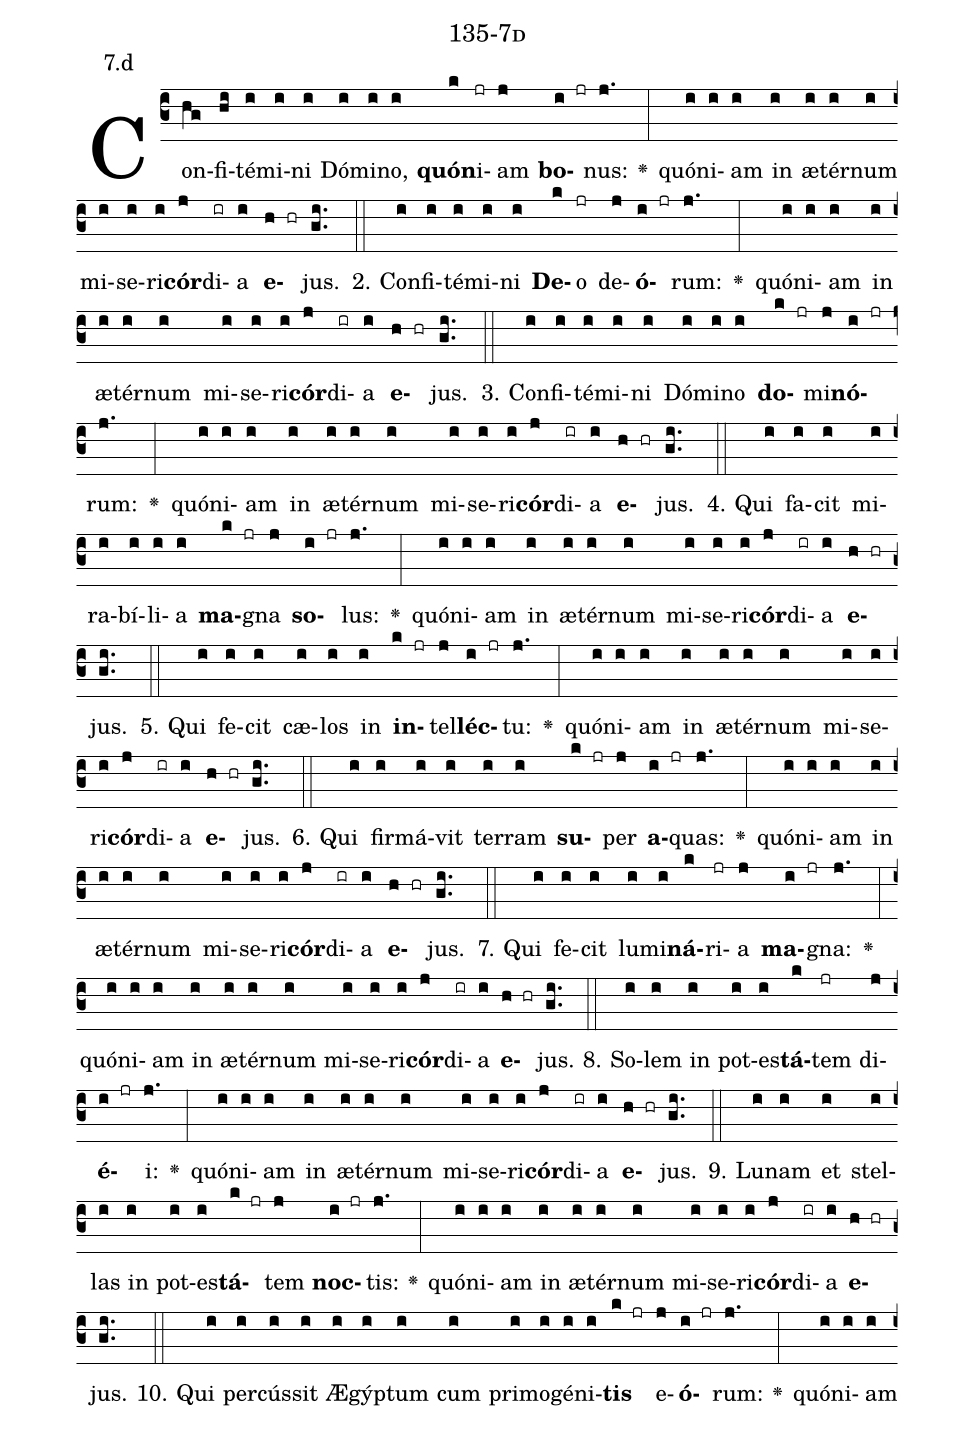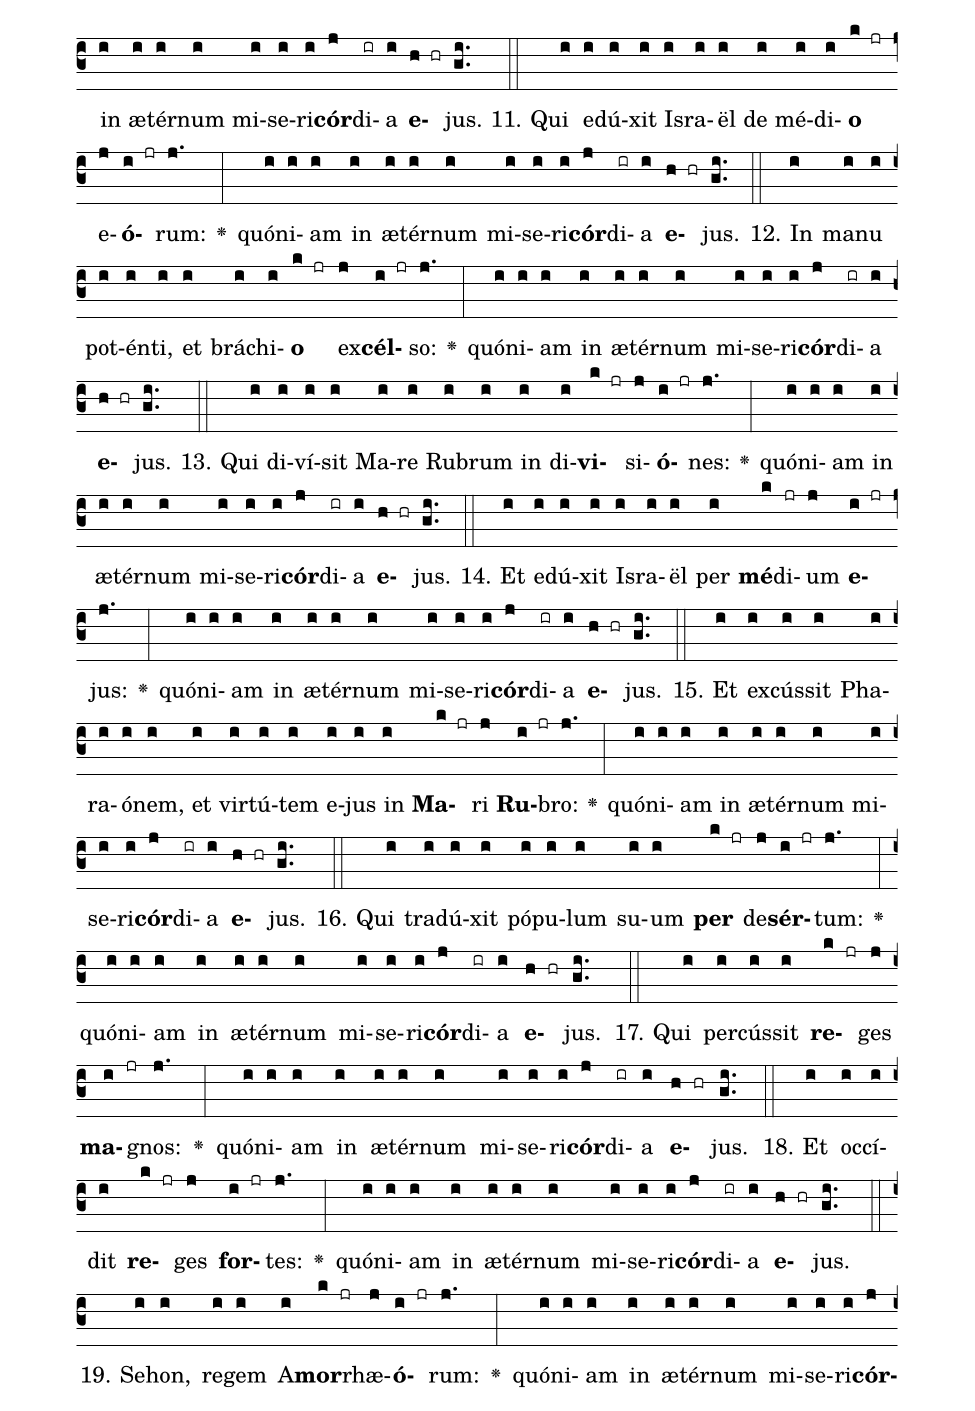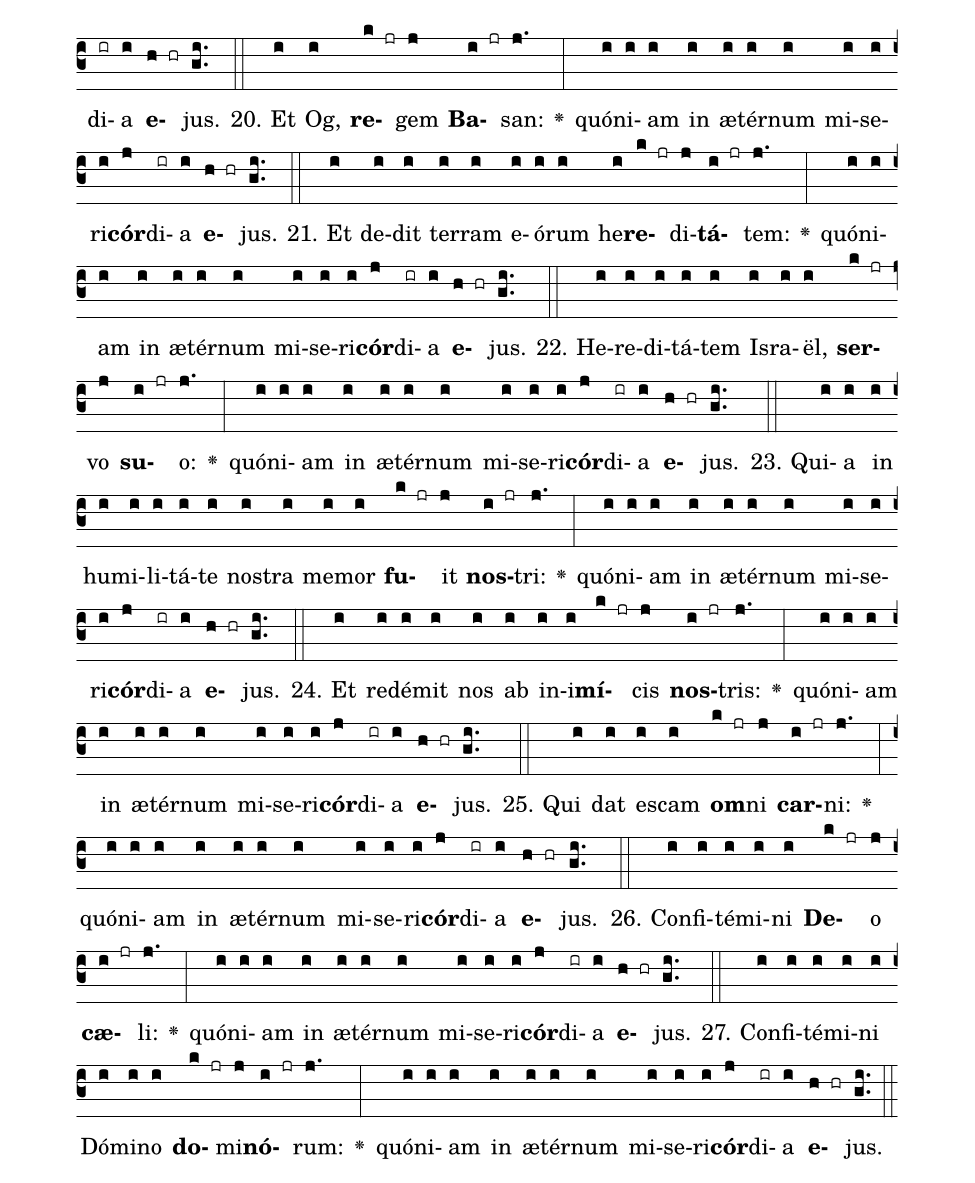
name: 135-7d;
annotation: 7.d;
%%
(c3)Con(hg)fi(hi)té(i)mi(i)ni(i) Dó(i)mi(i)no,(i) <b>quón</b>(k)i(jr)am(j) <b>bo</b>(i jr)nus:(j.) <v>\greheightstar</v>(:) quón(i)i(i)am(i) in(i) æ(i)tér(i)num(i) mi(i)se(i)ri(i)<b>cór</b>(j)di(ir)a(i) <b>e</b>(h hr)jus.(gi..) (::)
2. Con(i)fi(i)té(i)mi(i)ni(i) <b>De</b>(k)o(jr) de(j)<b>ó</b>(i jr)rum:(j.) <v>\greheightstar</v>(:) quón(i)i(i)am(i) in(i) æ(i)tér(i)num(i) mi(i)se(i)ri(i)<b>cór</b>(j)di(ir)a(i) <b>e</b>(h hr)jus.(gi..) (::)
3. Con(i)fi(i)té(i)mi(i)ni(i) Dó(i)mi(i)no(i) <b>do</b>(k jr)mi(j)<b>nó</b>(i jr)rum:(j.) <v>\greheightstar</v>(:) quón(i)i(i)am(i) in(i) æ(i)tér(i)num(i) mi(i)se(i)ri(i)<b>cór</b>(j)di(ir)a(i) <b>e</b>(h hr)jus.(gi..) (::)
4. Qui(i) fa(i)cit(i) mi(i)ra(i)bí(i)li(i)a(i) <b>ma</b>(k jr)gna(j) <b>so</b>(i jr)lus:(j.) <v>\greheightstar</v>(:) quón(i)i(i)am(i) in(i) æ(i)tér(i)num(i) mi(i)se(i)ri(i)<b>cór</b>(j)di(ir)a(i) <b>e</b>(h hr)jus.(gi..) (::)
5. Qui(i) fe(i)cit(i) cæ(i)los(i) in(i) <b>in</b>(k jr)tel(j)<b>léc</b>(i jr)tu:(j.) <v>\greheightstar</v>(:) quón(i)i(i)am(i) in(i) æ(i)tér(i)num(i) mi(i)se(i)ri(i)<b>cór</b>(j)di(ir)a(i) <b>e</b>(h hr)jus.(gi..) (::)
6. Qui(i) fir(i)má(i)vit(i) ter(i)ram(i) <b>su</b>(k jr)per(j) <b>a</b>(i jr)quas:(j.) <v>\greheightstar</v>(:) quón(i)i(i)am(i) in(i) æ(i)tér(i)num(i) mi(i)se(i)ri(i)<b>cór</b>(j)di(ir)a(i) <b>e</b>(h hr)jus.(gi..) (::)
7. Qui(i) fe(i)cit(i) lu(i)mi(i)<b>ná</b>(k)ri(jr)a(j) <b>ma</b>(i jr)gna:(j.) <v>\greheightstar</v>(:) quón(i)i(i)am(i) in(i) æ(i)tér(i)num(i) mi(i)se(i)ri(i)<b>cór</b>(j)di(ir)a(i) <b>e</b>(h hr)jus.(gi..) (::)
8. So(i)lem(i) in(i) pot(i)es(i)<b>tá</b>(k)tem(jr) di(j)<b>é</b>(i jr)i:(j.) <v>\greheightstar</v>(:) quón(i)i(i)am(i) in(i) æ(i)tér(i)num(i) mi(i)se(i)ri(i)<b>cór</b>(j)di(ir)a(i) <b>e</b>(h hr)jus.(gi..) (::)
9. Lu(i)nam(i) et(i) stel(i)las(i) in(i) pot(i)es(i)<b>tá</b>(k jr)tem(j) <b>noc</b>(i jr)tis:(j.) <v>\greheightstar</v>(:) quón(i)i(i)am(i) in(i) æ(i)tér(i)num(i) mi(i)se(i)ri(i)<b>cór</b>(j)di(ir)a(i) <b>e</b>(h hr)jus.(gi..) (::)
10. Qui(i) per(i)cús(i)sit(i) Æ(i)gýp(i)tum(i) cum(i) pri(i)mo(i)gé(i)ni(i)<b>tis</b>(k jr) e(j)<b>ó</b>(i jr)rum:(j.) <v>\greheightstar</v>(:) quón(i)i(i)am(i) in(i) æ(i)tér(i)num(i) mi(i)se(i)ri(i)<b>cór</b>(j)di(ir)a(i) <b>e</b>(h hr)jus.(gi..) (::)
11. Qui(i) e(i)dú(i)xit(i) Is(i)ra(i)ël(i) de(i) mé(i)di(i)<b>o</b>(k jr) e(j)<b>ó</b>(i jr)rum:(j.) <v>\greheightstar</v>(:) quón(i)i(i)am(i) in(i) æ(i)tér(i)num(i) mi(i)se(i)ri(i)<b>cór</b>(j)di(ir)a(i) <b>e</b>(h hr)jus.(gi..) (::)
12. In(i) ma(i)nu(i) pot(i)én(i)ti,(i) et(i) brá(i)chi(i)<b>o</b>(k jr) ex(j)<b>cél</b>(i jr)so:(j.) <v>\greheightstar</v>(:) quón(i)i(i)am(i) in(i) æ(i)tér(i)num(i) mi(i)se(i)ri(i)<b>cór</b>(j)di(ir)a(i) <b>e</b>(h hr)jus.(gi..) (::)
13. Qui(i) di(i)ví(i)sit(i) Ma(i)re(i) Ru(i)brum(i) in(i) di(i)<b>vi</b>(k jr)si(j)<b>ó</b>(i jr)nes:(j.) <v>\greheightstar</v>(:) quón(i)i(i)am(i) in(i) æ(i)tér(i)num(i) mi(i)se(i)ri(i)<b>cór</b>(j)di(ir)a(i) <b>e</b>(h hr)jus.(gi..) (::)
14. Et(i) e(i)dú(i)xit(i) Is(i)ra(i)ël(i) per(i) <b>mé</b>(k)di(jr)um(j) <b>e</b>(i jr)jus:(j.) <v>\greheightstar</v>(:) quón(i)i(i)am(i) in(i) æ(i)tér(i)num(i) mi(i)se(i)ri(i)<b>cór</b>(j)di(ir)a(i) <b>e</b>(h hr)jus.(gi..) (::)
15. Et(i) ex(i)cús(i)sit(i) Pha(i)ra(i)ó(i)nem,(i) et(i) vir(i)tú(i)tem(i) e(i)jus(i) in(i) <b>Ma</b>(k jr)ri(j) <b>Ru</b>(i jr)bro:(j.) <v>\greheightstar</v>(:) quón(i)i(i)am(i) in(i) æ(i)tér(i)num(i) mi(i)se(i)ri(i)<b>cór</b>(j)di(ir)a(i) <b>e</b>(h hr)jus.(gi..) (::)
16. Qui(i) tra(i)dú(i)xit(i) pó(i)pu(i)lum(i) su(i)um(i) <b>per</b>(k jr) de(j)<b>sér</b>(i jr)tum:(j.) <v>\greheightstar</v>(:) quón(i)i(i)am(i) in(i) æ(i)tér(i)num(i) mi(i)se(i)ri(i)<b>cór</b>(j)di(ir)a(i) <b>e</b>(h hr)jus.(gi..) (::)
17. Qui(i) per(i)cús(i)sit(i) <b>re</b>(k jr)ges(j) <b>ma</b>(i jr)gnos:(j.) <v>\greheightstar</v>(:) quón(i)i(i)am(i) in(i) æ(i)tér(i)num(i) mi(i)se(i)ri(i)<b>cór</b>(j)di(ir)a(i) <b>e</b>(h hr)jus.(gi..) (::)
18. Et(i) oc(i)cí(i)dit(i) <b>re</b>(k jr)ges(j) <b>for</b>(i jr)tes:(j.) <v>\greheightstar</v>(:) quón(i)i(i)am(i) in(i) æ(i)tér(i)num(i) mi(i)se(i)ri(i)<b>cór</b>(j)di(ir)a(i) <b>e</b>(h hr)jus.(gi..) (::)
19. Se(i)hon,(i) re(i)gem(i) A(i)<b>mor</b>(k jr)rhæ(j)<b>ó</b>(i jr)rum:(j.) <v>\greheightstar</v>(:) quón(i)i(i)am(i) in(i) æ(i)tér(i)num(i) mi(i)se(i)ri(i)<b>cór</b>(j)di(ir)a(i) <b>e</b>(h hr)jus.(gi..) (::)
20. Et(i) Og,(i) <b>re</b>(k jr)gem(j) <b>Ba</b>(i jr)san:(j.) <v>\greheightstar</v>(:) quón(i)i(i)am(i) in(i) æ(i)tér(i)num(i) mi(i)se(i)ri(i)<b>cór</b>(j)di(ir)a(i) <b>e</b>(h hr)jus.(gi..) (::)
21. Et(i) de(i)dit(i) ter(i)ram(i) e(i)ó(i)rum(i) he(i)<b>re</b>(k jr)di(j)<b>tá</b>(i jr)tem:(j.) <v>\greheightstar</v>(:) quón(i)i(i)am(i) in(i) æ(i)tér(i)num(i) mi(i)se(i)ri(i)<b>cór</b>(j)di(ir)a(i) <b>e</b>(h hr)jus.(gi..) (::)
22. He(i)re(i)di(i)tá(i)tem(i) Is(i)ra(i)ël,(i) <b>ser</b>(k jr)vo(j) <b>su</b>(i jr)o:(j.) <v>\greheightstar</v>(:) quón(i)i(i)am(i) in(i) æ(i)tér(i)num(i) mi(i)se(i)ri(i)<b>cór</b>(j)di(ir)a(i) <b>e</b>(h hr)jus.(gi..) (::)
23. Qui(i)a(i) in(i) hu(i)mi(i)li(i)tá(i)te(i) nos(i)tra(i) me(i)mor(i) <b>fu</b>(k jr)it(j) <b>nos</b>(i jr)tri:(j.) <v>\greheightstar</v>(:) quón(i)i(i)am(i) in(i) æ(i)tér(i)num(i) mi(i)se(i)ri(i)<b>cór</b>(j)di(ir)a(i) <b>e</b>(h hr)jus.(gi..) (::)
24. Et(i) red(i)é(i)mit(i) nos(i) ab(i) in(i)i(i)<b>mí</b>(k jr)cis(j) <b>nos</b>(i jr)tris:(j.) <v>\greheightstar</v>(:) quón(i)i(i)am(i) in(i) æ(i)tér(i)num(i) mi(i)se(i)ri(i)<b>cór</b>(j)di(ir)a(i) <b>e</b>(h hr)jus.(gi..) (::)
25. Qui(i) dat(i) es(i)cam(i) <b>om</b>(k jr)ni(j) <b>car</b>(i jr)ni:(j.) <v>\greheightstar</v>(:) quón(i)i(i)am(i) in(i) æ(i)tér(i)num(i) mi(i)se(i)ri(i)<b>cór</b>(j)di(ir)a(i) <b>e</b>(h hr)jus.(gi..) (::)
26. Con(i)fi(i)té(i)mi(i)ni(i) <b>De</b>(k jr)o(j) <b>cæ</b>(i jr)li:(j.) <v>\greheightstar</v>(:) quón(i)i(i)am(i) in(i) æ(i)tér(i)num(i) mi(i)se(i)ri(i)<b>cór</b>(j)di(ir)a(i) <b>e</b>(h hr)jus.(gi..) (::)
27. Con(i)fi(i)té(i)mi(i)ni(i) Dó(i)mi(i)no(i) <b>do</b>(k jr)mi(j)<b>nó</b>(i jr)rum:(j.) <v>\greheightstar</v>(:) quón(i)i(i)am(i) in(i) æ(i)tér(i)num(i) mi(i)se(i)ri(i)<b>cór</b>(j)di(ir)a(i) <b>e</b>(h hr)jus.(gi..) (::)
